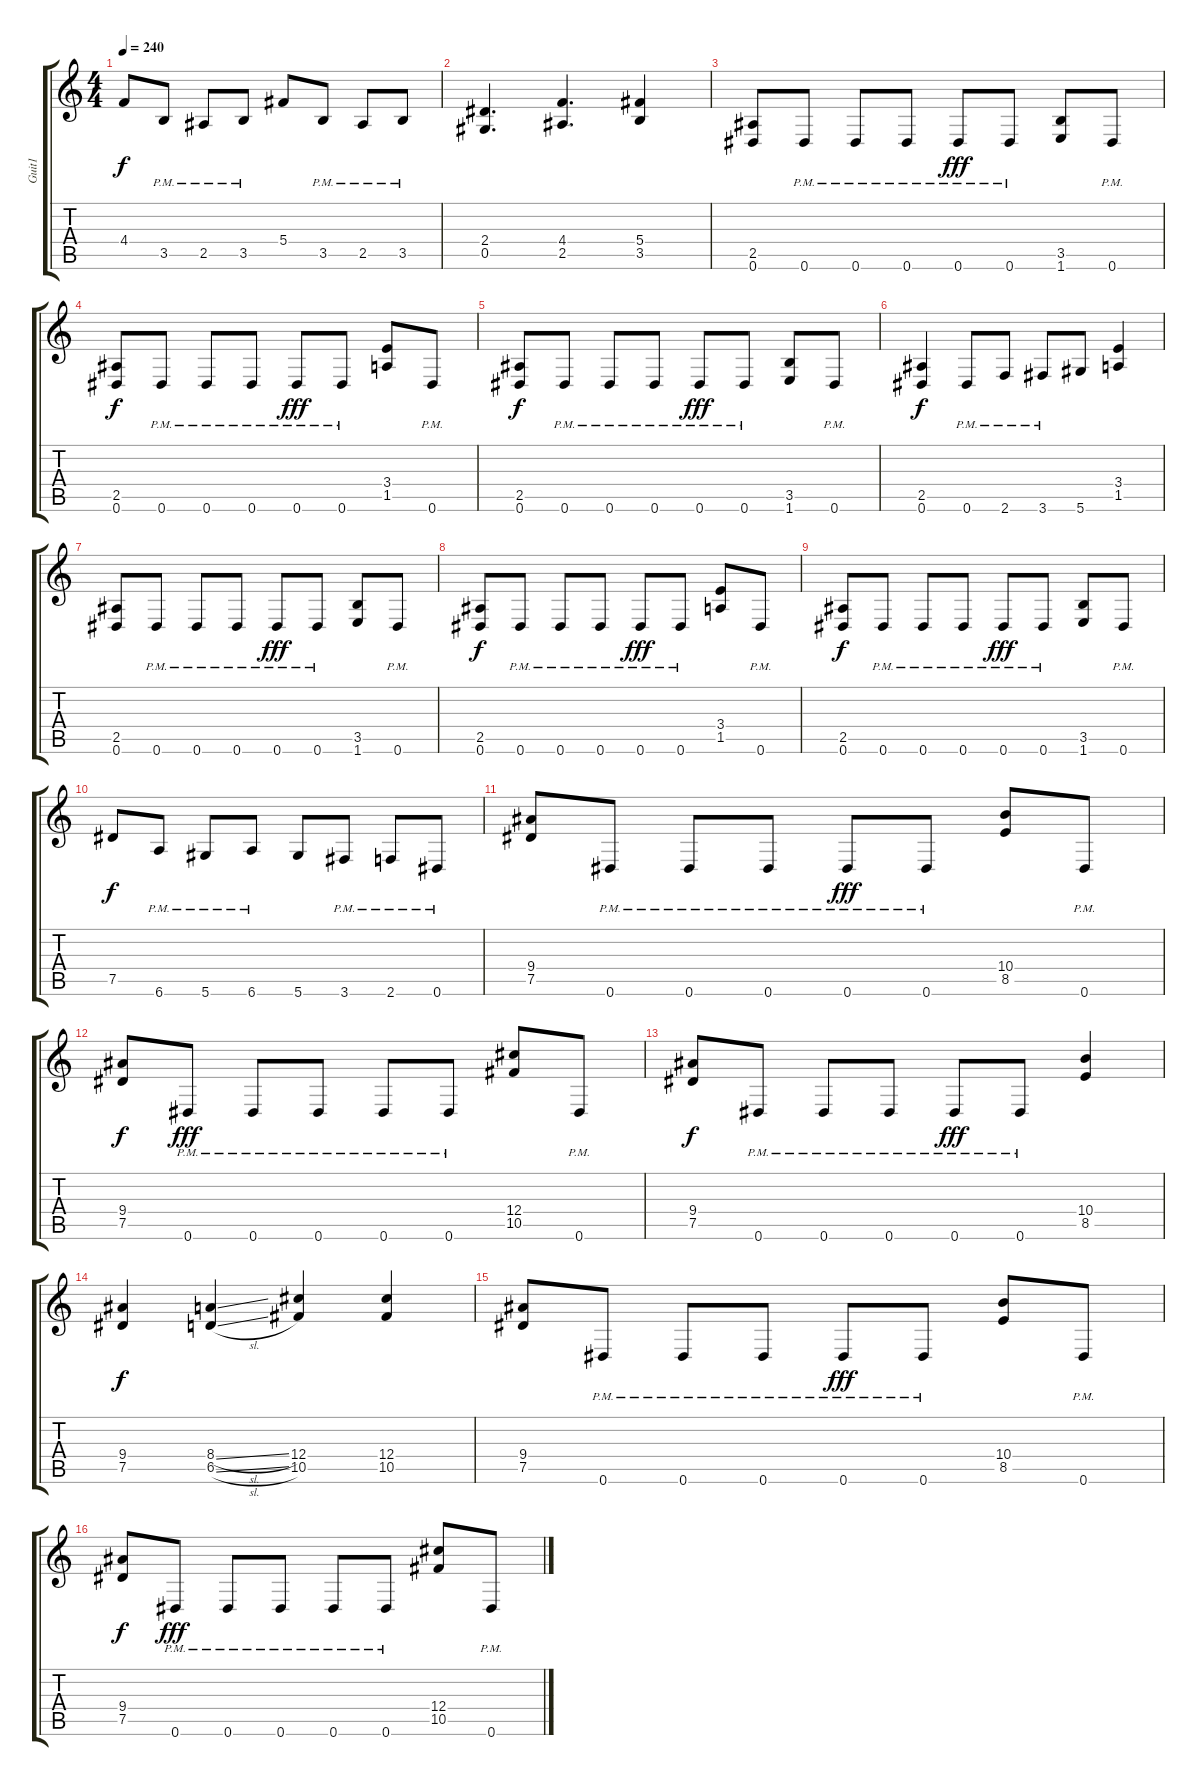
\track ("Guit1" "Guit1") {instrument overdrivenguitar}
\staff {score tabs}
\tuning (Eb4 Bb3 Gb3 Db3 Ab2 Eb2) {hide}
\ts (4 4)
\tempo 240
\clef g2
\ks c
4.4.8{dy f} 3.5{pm}.8 2.5{pm}.8 3.5{pm}.8 5.4.8 3.5{pm}.8 2.5{pm}.8 3.5{pm}.8 |
(2.4 0.5).4{d} (4.4 2.5).4{d} (5.4 3.5).4 |
(2.5 0.6).8 0.6{pm}.8 0.6{pm}.8 0.6{pm}.8 0.6{pm}.8{dy fff} 0.6{pm}.8 (3.5 1.6).8 0.6{pm}.8 |
(2.5 0.6).8{dy f} 0.6{pm}.8 0.6{pm}.8 0.6{pm}.8 0.6{pm}.8{dy fff} 0.6{pm}.8 (3.4 1.5).8 0.6{pm}.8 |
(2.5 0.6).8{dy f} 0.6{pm}.8 0.6{pm}.8 0.6{pm}.8 0.6{pm}.8{dy fff} 0.6{pm}.8 (3.5 1.6).8 0.6{pm}.8 |
(2.5 0.6).4{dy f} 0.6{pm}.8 2.6{pm}.8 3.6{pm}.8 5.6.8 (3.4 1.5).4 |
(2.5 0.6).8 0.6{pm}.8 0.6{pm}.8 0.6{pm}.8 0.6{pm}.8{dy fff} 0.6{pm}.8 (3.5 1.6).8 0.6{pm}.8 |
(2.5 0.6).8{dy f} 0.6{pm}.8 0.6{pm}.8 0.6{pm}.8 0.6{pm}.8{dy fff} 0.6{pm}.8 (3.4 1.5).8 0.6{pm}.8 |
(2.5 0.6).8{dy f} 0.6{pm}.8 0.6{pm}.8 0.6{pm}.8 0.6{pm}.8{dy fff} 0.6{pm}.8 (3.5 1.6).8 0.6{pm}.8 |
7.5.8{dy f} 6.6{pm}.8 5.6{pm}.8 6.6{pm}.8 5.6.8 3.6{pm}.8 2.6{pm}.8 0.6{pm}.8 |
(9.4 7.5).8 0.6{pm}.8 0.6{pm}.8 0.6{pm}.8 0.6{pm}.8{dy fff} 0.6{pm}.8 (10.4 8.5).8 0.6{pm}.8 |
(9.4 7.5).8{dy f} 0.6{pm}.8{dy fff} 0.6{pm}.8 0.6{pm}.8 0.6{pm}.8 0.6{pm}.8 (12.4 10.5).8 0.6{pm}.8 |
(9.4 7.5).8{dy f} 0.6{pm}.8 0.6{pm}.8 0.6{pm}.8 0.6{pm}.8{dy fff} 0.6{pm}.8 (10.4 8.5).4 |
(9.4 7.5).4{dy f} (8.4{sl} 6.5{sl}).4 (12.4 10.5).4 (12.4 10.5).4 |
(9.4 7.5).8 0.6{pm}.8 0.6{pm}.8 0.6{pm}.8 0.6{pm}.8{dy fff} 0.6{pm}.8 (10.4 8.5).8 0.6{pm}.8 |
(9.4 7.5).8{dy f} 0.6{pm}.8{dy fff} 0.6{pm}.8 0.6{pm}.8 0.6{pm}.8 0.6{pm}.8 (12.4 10.5).8 0.6{pm}.8
